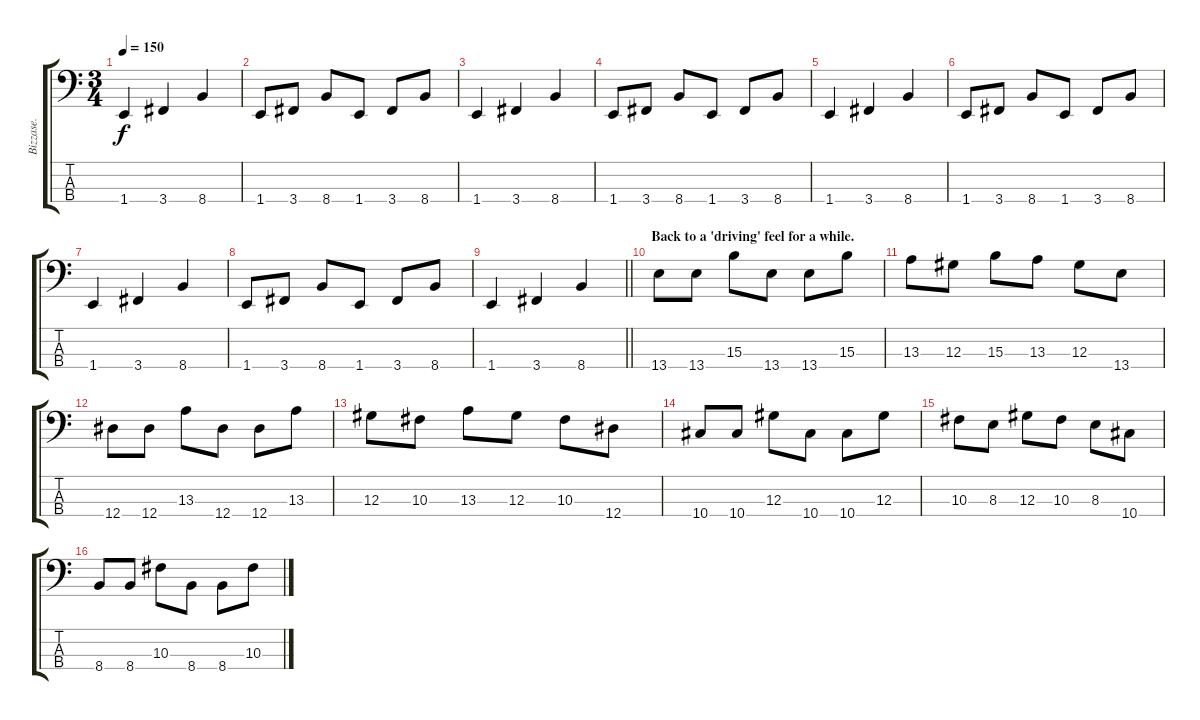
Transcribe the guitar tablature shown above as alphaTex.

\track ("Bizzase." "Bizzase.") {instrument electricbasspick}
\staff {score tabs}
\tuning (Gb2 Db2 Ab1 Eb1) {hide}
\ts (3 4)
\tempo 150
\clef f4
\ks c
1.4.4{dy f} 3.4.4 8.4.4 |
1.4.8 3.4.8 8.4.8 1.4.8 3.4.8 8.4.8 |
1.4.4 3.4.4 8.4.4 |
1.4.8 3.4.8 8.4.8 1.4.8 3.4.8 8.4.8 |
1.4.4 3.4.4 8.4.4 |
1.4.8 3.4.8 8.4.8 1.4.8 3.4.8 8.4.8 |
1.4.4 3.4.4 8.4.4 |
1.4.8 3.4.8 8.4.8 1.4.8 3.4.8 8.4.8 |
\barLineRight lightlight
1.4.4 3.4.4 8.4.4 |
\section ("" "Back to a 'driving' feel for a while.")
13.4.8 13.4.8 15.3.8 13.4.8 13.4.8 15.3.8 |
13.3.8 12.3.8 15.3.8 13.3.8 12.3.8 13.4.8 |
12.4.8 12.4.8 13.3.8 12.4.8 12.4.8 13.3.8 |
12.3.8 10.3.8 13.3.8 12.3.8 10.3.8 12.4.8 |
10.4.8 10.4.8 12.3.8 10.4.8 10.4.8 12.3.8 |
10.3.8 8.3.8 12.3.8 10.3.8 8.3.8 10.4.8 |
8.4.8 8.4.8 10.3.8 8.4.8 8.4.8 10.3.8
